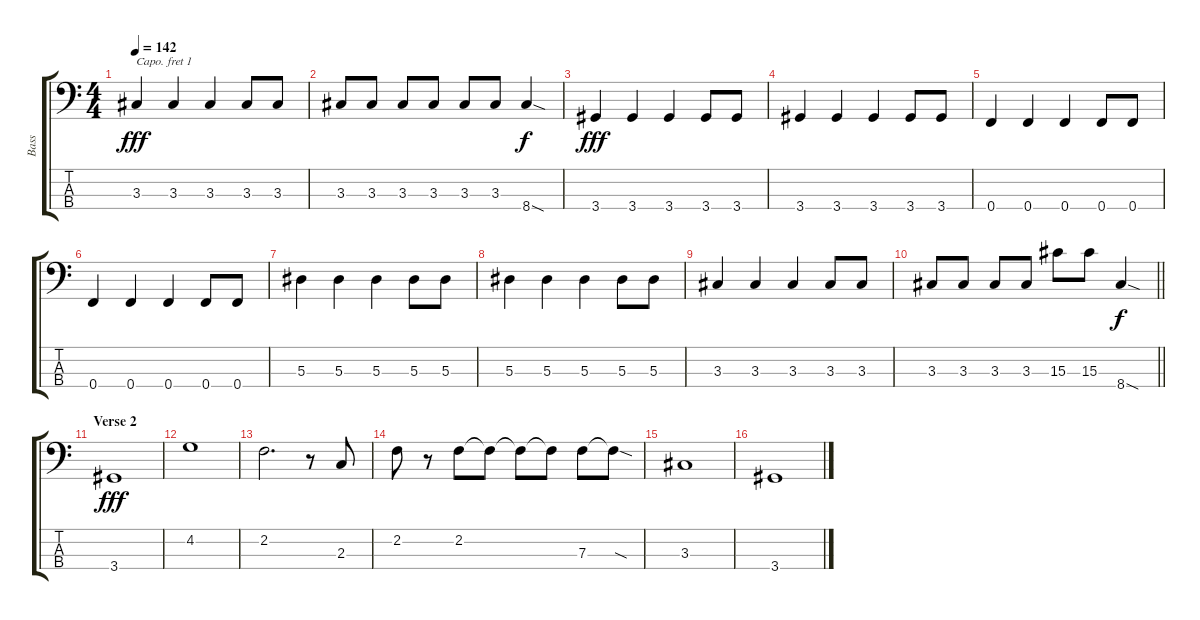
\track ("Bass" "Bass") {instrument electricbassfinger}
\staff {score tabs}
\capo 1
\tuning (G2 D2 A1 E1) {hide}
\ts (4 4)
\tempo 142
\clef f4
\ks c
3.3.4{dy fff} 3.3.4 3.3.4 3.3.8 3.3.8 |
3.3.8 3.3.8 3.3.8 3.3.8 3.3.8 3.3.8 8.4{sod}.4{dy f} |
3.4.4{dy fff} 3.4.4 3.4.4 3.4.8 3.4.8 |
3.4.4 3.4.4 3.4.4 3.4.8 3.4.8 |
0.4.4 0.4.4 0.4.4 0.4.8 0.4.8 |
0.4.4 0.4.4 0.4.4 0.4.8 0.4.8 |
5.3.4 5.3.4 5.3.4 5.3.8 5.3.8 |
5.3.4 5.3.4 5.3.4 5.3.8 5.3.8 |
3.3.4 3.3.4 3.3.4 3.3.8 3.3.8 |
\barLineRight lightlight
3.3.8 3.3.8 3.3.8 3.3.8 15.3.8 15.3.8 8.4{sod}.4{dy f} |
\section ("" "Verse 2")
3.4.1{dy fff} |
4.2.1 |
2.2.2{d} r.8 2.3.8 |
2.2.8 r.8 2.2.8 2.2{t}.8 2.2{t}.8 2.2{t}.8 7.3.8 7.3{sod t}.8 |
3.3.1 |
3.4.1
